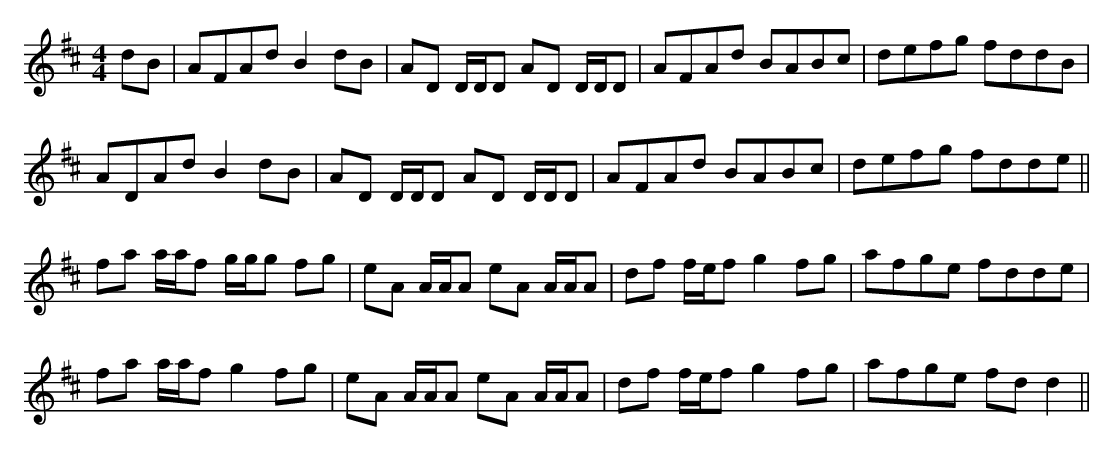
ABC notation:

X:1
M:4/4
K:D
dB|AFAd B2dB|AD D/D/D AD D/D/D|AFAd BABc|defg fddB|
ADAd B2dB|AD D/D/D AD D/D/D|AFAd BABc|defg fdde||
fa a/a/f g/g/g fg|eA A/A/A eA A/A/A|df f/e/f g2fg|afge fdde|
fa a/a/f g2fg|eA A/A/A eA A/A/A|df f/e/f g2fg|afge fdd2||
